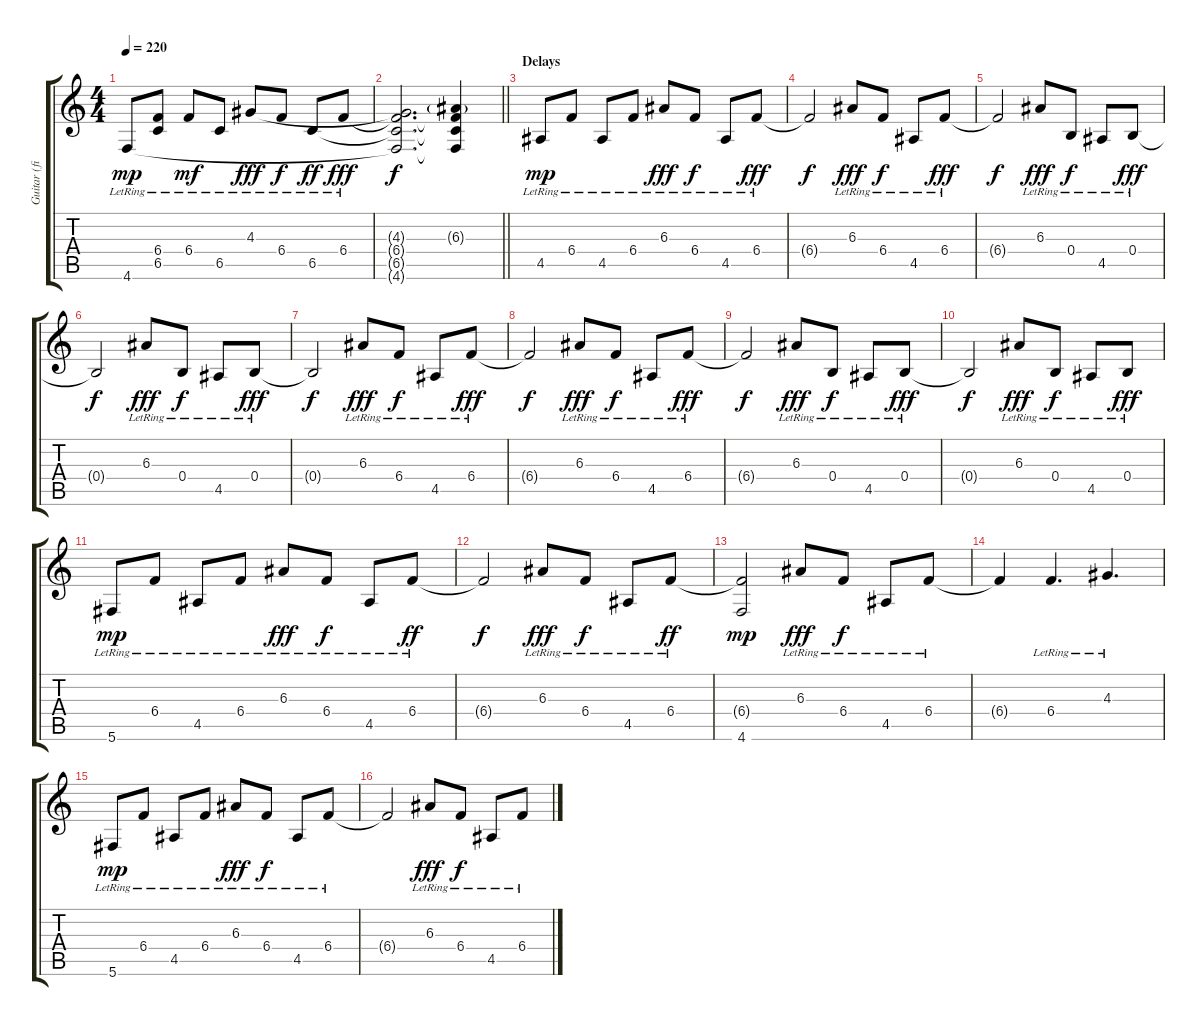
\track ("Guitar (fingers)" "Guitar (fi") {instrument electricguitarclean}
\staff {score tabs}
\tuning (Db4 Ab3 E3 B2 Gb2 Db2) {hide}
\ts (4 4)
\tempo 220
\clef g2
\ks c
4.6{lr}.8{dy mp} (6.4{t} 6.5{lr}).8 6.4{lr}.8{dy mf} 6.5{lr}.8 4.3{lr}.8{dy fff} 6.4{lr}.8{dy f} 6.5{lr}.8{dy ff} 6.4{lr}.8{dy fff} |
\barLineRight lightlight
(4.3{t} 6.4{t} 6.5{t} 4.6{t}).2{d dy f} (6.3{g} 6.4{t} 6.5{t} 4.6{t}).4 |
\section ("" "Delays")
4.5{lr}.8{dy mp} 6.4{lr}.8 4.5{lr}.8 6.4{lr}.8 6.3{lr}.8{dy fff} 6.4{lr}.8{dy f} 4.5{lr}.8 6.4{lr}.8{dy fff} |
6.4{t}.2{dy f} 6.3{lr}.8{dy fff} 6.4{lr}.8{dy f} 4.5{lr}.8 6.4{lr}.8{dy fff} |
6.4{t}.2{dy f} 6.3{lr}.8{dy fff} 0.4{lr}.8{dy f} 4.5{lr}.8 0.4{lr}.8{dy fff} |
0.4{t}.2{dy f} 6.3{lr}.8{dy fff} 0.4{lr}.8{dy f} 4.5{lr}.8 0.4{lr}.8{dy fff} |
0.4{t}.2{dy f} 6.3{lr}.8{dy fff} 6.4{lr}.8{dy f} 4.5{lr}.8 6.4{lr}.8{dy fff} |
6.4{t}.2{dy f} 6.3{lr}.8{dy fff} 6.4{lr}.8{dy f} 4.5{lr}.8 6.4{lr}.8{dy fff} |
6.4{t}.2{dy f} 6.3{lr}.8{dy fff} 0.4{lr}.8{dy f} 4.5{lr}.8 0.4{lr}.8{dy fff} |
0.4{t}.2{dy f} 6.3{lr}.8{dy fff} 0.4{lr}.8{dy f} 4.5{lr}.8 0.4{lr}.8{dy fff} |
5.6{lr}.8{dy mp} 6.4{lr}.8 4.5{lr}.8 6.4{lr}.8 6.3{lr}.8{dy fff} 6.4{lr}.8{dy f} 4.5{lr}.8 6.4{lr}.8{dy ff} |
6.4{t}.2{dy f} 6.3{lr}.8{dy fff} 6.4{lr}.8{dy f} 4.5{lr}.8 6.4{lr}.8{dy ff} |
(6.4{t} 4.6).2{dy mp} 6.3{lr}.8{dy fff} 6.4{lr}.8{dy f} 4.5{lr}.8 6.4{lr}.8 |
6.4{t}.4 6.4{lr}.4{d} 4.3{lr}.4{d} |
5.6{lr}.8{dy mp} 6.4{lr}.8 4.5{lr}.8 6.4{lr}.8 6.3{lr}.8{dy fff} 6.4{lr}.8{dy f} 4.5{lr}.8 6.4{lr}.8 |
6.4{t}.2 6.3{lr}.8{dy fff} 6.4{lr}.8{dy f} 4.5{lr}.8 6.4{lr}.8
